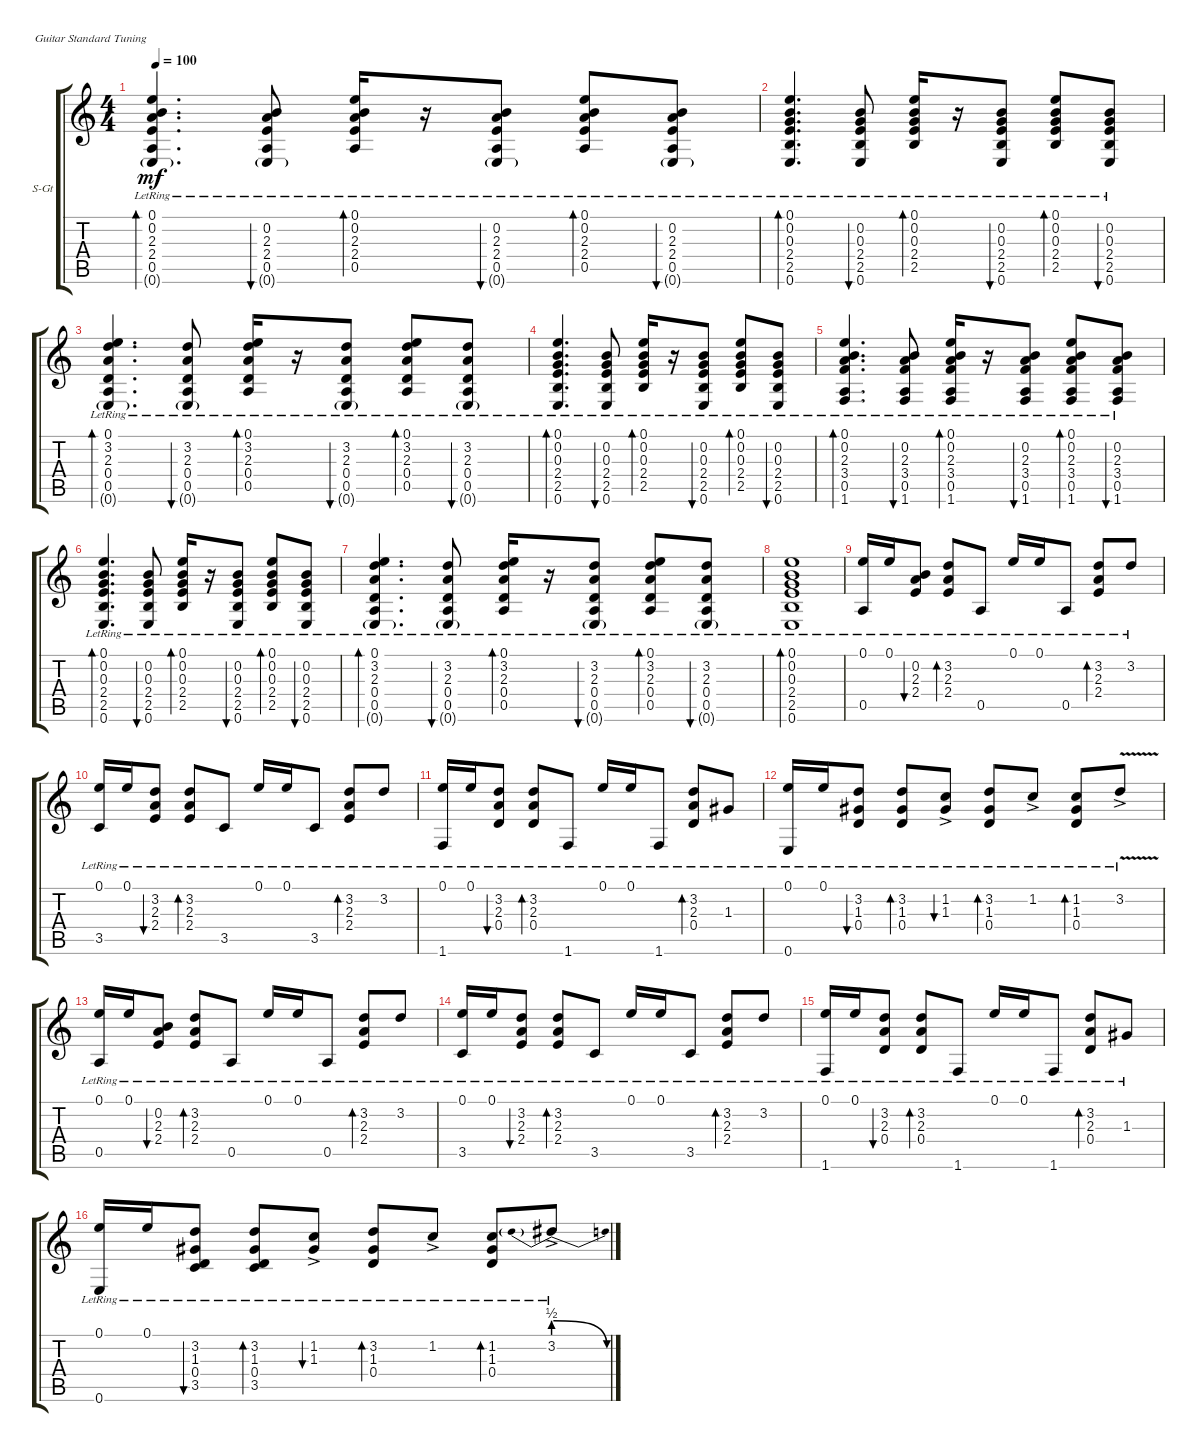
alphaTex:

\defaultSystemsLayout 4
\bracketExtendMode groupsimilarinstruments
\firstSystemTrackNameOrientation horizontal
\otherSystemsTrackNameOrientation horizontal
\track ("Steel Guitar" "S-Gt") {instrument acousticguitarsteel}
\staff {score tabs}
\tuning (E4 B3 G3 D3 A2 E2)
\ts (4 4)
\tempo 100
\clef g2
\ks c
(0.1{lr} 2.4{lr} 0.5{lr} 0.6{g lr} 2.3{lr} 0.2{lr}).4{d bd 30 dy mf} (2.4{lr} 2.3{lr} 0.5{lr} 0.6{g lr} 0.2{lr}).8{bu 30} (0.1{lr} 2.4{lr} 0.5{lr} 2.3{lr} 0.2{lr}).16{bd 30} r.16 (2.4{lr} 2.3{lr} 0.5{lr} 0.6{g lr} 0.2{lr}).8{bu 30} (0.1{lr} 2.4{lr} 0.5{lr} 2.3{lr} 0.2{lr}).8{bd 30} (2.4{lr} 2.3{lr} 0.5{lr} 0.6{g lr} 0.2{lr}).8{bu 30} |
(2.5{lr} 0.3{lr} 0.2{lr} 0.1{lr} 0.6 2.4).4{d bd 30} (2.4{lr} 2.5{lr} 0.6{lr} 0.2{lr} 0.3).8{bu 30} (0.1{lr} 2.4{lr} 2.5{lr} 0.3{lr} 0.2{lr}).16{bd 30} r.16 (2.4{lr} 0.3{lr} 2.5{lr} 0.6{lr} 0.2{lr}).8{bu 30} (0.1{lr} 2.4{lr} 2.5{lr} 0.3{lr} 0.2{lr}).8{bd 30} (2.4{lr} 0.3{lr} 2.5{lr} 0.6{lr} 0.2{lr}).8{bu 30} |
(0.5{lr} 2.3{lr} 3.2{lr} 0.1{lr} 0.6{g} 0.4).4{d bd 30} (0.4{lr} 0.5{lr} 0.6{g lr} 3.2{lr} 2.3).8{bu 30} (0.1{lr} 0.4{lr} 0.5{lr} 2.3{lr} 3.2{lr}).16{bd 30} r.16 (0.4{lr} 2.3{lr} 0.5{lr} 0.6{g lr} 3.2{lr}).8{bu 30} (0.1{lr} 0.4{lr} 0.5{lr} 2.3{lr} 3.2{lr}).8{bd 30} (0.4{lr} 2.3{lr} 0.5{lr} 0.6{g lr} 3.2{lr}).8{bu 30} |
(2.5{lr} 0.3{lr} 0.2{lr} 0.1{lr} 0.6 2.4).4{d bd 30} (2.4{lr} 2.5{lr} 0.6{lr} 0.2{lr} 0.3).8{bu 30} (0.1{lr} 2.4{lr} 2.5{lr} 0.3{lr} 0.2{lr}).16{bd 30} r.16 (2.4{lr} 0.3{lr} 2.5{lr} 0.6{lr} 0.2{lr}).8{bu 30} (0.1{lr} 2.4{lr} 2.5{lr} 0.3{lr} 0.2{lr}).8{bd 30} (2.4{lr} 0.3{lr} 2.5{lr} 0.6{lr} 0.2{lr}).8{bu 30} |
(1.6{lr} 2.3{lr} 3.4{lr} 0.5{lr} 0.2{lr} 0.1{lr}).4{d bd 30} (3.4{lr} 0.5{lr} 1.6{lr} 0.2{lr} 2.3{lr}).8{bu 30} (0.1{lr} 3.4{lr} 0.5{lr} 2.3{lr} 0.2{lr} 1.6{lr}).16{bd 30} r.16 (3.4{lr} 2.3{lr} 0.5{lr} 1.6{lr} 0.2{lr}).8{bu 30} (0.1{lr} 3.4{lr} 0.5{lr} 2.3{lr} 0.2{lr} 1.6{lr}).8{bd 30} (3.4{lr} 2.3{lr} 1.6{lr} 0.2{lr} 0.5{lr}).8{bu 30} |
(2.5{lr} 0.3{lr} 0.2{lr} 0.1{lr} 0.6 2.4).4{d bd 30} (2.4{lr} 2.5{lr} 0.6{lr} 0.2{lr} 0.3).8{bu 30} (0.1{lr} 2.4{lr} 2.5{lr} 0.3{lr} 0.2{lr}).16{bd 30} r.16 (2.4{lr} 0.3{lr} 2.5{lr} 0.6{lr} 0.2{lr}).8{bu 30} (0.1{lr} 2.4{lr} 2.5{lr} 0.3{lr} 0.2{lr}).8{bd 30} (2.4{lr} 0.3{lr} 2.5{lr} 0.6{lr} 0.2{lr}).8{bu 30} |
(0.5{lr} 2.3{lr} 3.2{lr} 0.1{lr} 0.6{g} 0.4).4{d bd 30} (0.4{lr} 0.5{lr} 0.6{g lr} 3.2{lr} 2.3).8{bu 30} (0.1{lr} 0.4{lr} 0.5{lr} 2.3{lr} 3.2{lr}).16{bd 30} r.16 (0.4{lr} 2.3{lr} 0.5{lr} 0.6{g lr} 3.2{lr}).8{bu 30} (0.1{lr} 0.4{lr} 0.5{lr} 2.3{lr} 3.2{lr}).8{bd 30} (0.4{lr} 2.3{lr} 0.5{lr} 0.6{g lr} 3.2{lr}).8{bu 30} |
(2.5{lr} 0.3{lr} 0.2{lr} 0.1{lr} 0.6 2.4).1{bd 30} |
(0.5{lr} 0.1{lr}).16 0.1{lr}.16 (0.2{lr} 2.3{lr} 2.4{lr}).8{bu 30} (3.2{lr} 2.3{lr} 2.4{lr}).8{bd 30} 0.5{lr}.8 0.1{lr}.16 0.1{lr}.16 0.5{lr}.8 (3.2{lr} 2.3{lr} 2.4{lr}).8{bd 30} 3.2{lr}.8 |
(3.5{lr} 0.1{lr}).16 0.1{lr}.16 (3.2{lr} 2.3{lr} 2.4{lr}).8{bu 30} (3.2{lr} 2.3{lr} 2.4{lr}).8{bd 30} 3.5{lr}.8 0.1{lr}.16 0.1{lr}.16 3.5{lr}.8 (3.2{lr} 2.3{lr} 2.4{lr}).8{bd 30} 3.2{lr}.8 |
(0.1{lr} 1.6{lr}).16 0.1{lr}.16 (2.3{lr} 3.2{lr} 0.4{lr}).8{bu 30} (3.2{lr} 2.3{lr} 0.4{lr}).8{bd 30} 1.6{lr}.8 0.1{lr}.16 0.1{lr}.16 1.6{lr}.8 (3.2{lr} 2.3{lr} 0.4{lr}).8{bd 30} 1.3{lr}.8 |
(0.6{lr} 0.1{lr}).16 0.1{lr}.16 (3.2{lr} 1.3{lr} 0.4{lr}).8{bu 30} (3.2{lr} 1.3{lr} 0.4{lr}).8{bd 30} (1.2{ac lr} 1.3{lr}).8{bu 30} (1.3{lr} 3.2{lr} 0.4{lr}).8{bd 30} 1.2{ac lr}.8 (1.2{lr} 1.3{lr} 0.4{lr}).8{bd 30} 3.2{v ac lr}.8 |
(0.5{lr} 0.1{lr}).16 0.1{lr}.16 (0.2{lr} 2.3{lr} 2.4{lr}).8{bu 30} (3.2{lr} 2.3{lr} 2.4{lr}).8{bd 30} 0.5{lr}.8 0.1{lr}.16 0.1{lr}.16 0.5{lr}.8 (3.2{lr} 2.3{lr} 2.4{lr}).8{bd 30} 3.2{lr}.8 |
(3.5{lr} 0.1{lr}).16 0.1{lr}.16 (3.2{lr} 2.3{lr} 2.4{lr}).8{bu 30} (3.2{lr} 2.3{lr} 2.4{lr}).8{bd 30} 3.5{lr}.8 0.1{lr}.16 0.1{lr}.16 3.5{lr}.8 (3.2{lr} 2.3{lr} 2.4{lr}).8{bd 30} 3.2{lr}.8 |
(0.1{lr} 1.6{lr}).16 0.1{lr}.16 (2.3{lr} 3.2{lr} 0.4{lr}).8{bu 30} (3.2{lr} 2.3{lr} 0.4{lr}).8{bd 30} 1.6{lr}.8 0.1{lr}.16 0.1{lr}.16 1.6{lr}.8 (3.2{lr} 2.3{lr} 0.4{lr}).8{bd 30} 1.3{lr}.8 |
(0.6{lr} 0.1{lr}).16 0.1{lr}.16 (3.2{lr} 1.3{lr} 3.5{lr} 0.4{lr}).8{bu 30} (3.2{lr} 1.3{lr} 0.4{lr} 3.5{lr}).8{bd 30} (1.2{ac lr} 1.3{lr}).8{bu 30} (1.3{lr} 3.2{lr} 0.4{lr}).8{bd 30} 1.2{ac lr}.8 (1.2{lr} 1.3{lr} 0.4{lr}).8{bd 30} 3.2{be (prebendrelease 0 2 15 0) ac lr}.8
